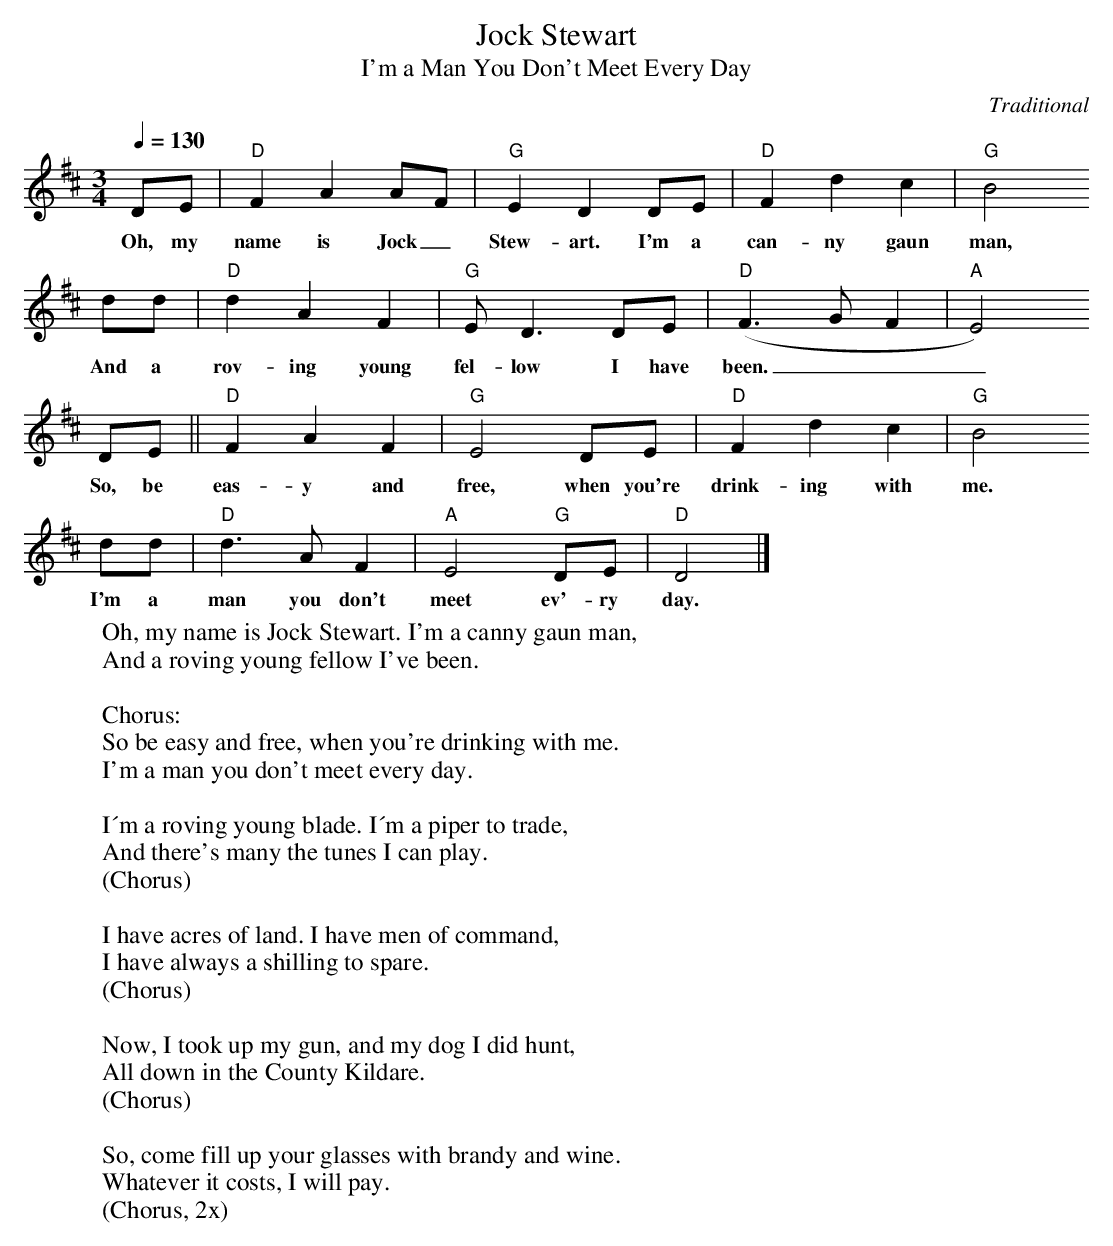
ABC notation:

X:1
T:Jock Stewart
T:I'm a Man You Don't Meet Every Day
C:Traditional
Q:1/4=130
M:3/4
L:1/8
K:D
  D-E|"D"F2 A2 A-F|"G"E2 D2 DE|"D"F2 d2 c2|"G"B4
w:Oh, my name is Jock_ Stew-art. I'm a can-ny gaun man,
  dd|"D"d2 A2 F2|"G"E D3 DE|"D"(F3 G F2|"A"E4)
w:And a rov-ing young fel-low I have been.___
  DE||"D"F2 A2 F2|"G"E4 DE|"D"F2 d2 c2|"G"B4
w:So, be eas-y and free, when you're drink-ing with me.
  dd|"D"d3 A F2|"A"E4 "G"DE|"D"D4|]
w:I'm a man you don't meet ev'-ry day.
W:Oh, my name is Jock Stewart. I'm a canny gaun man,
W:And a roving young fellow I've been.
W:
W:Chorus:
W:So be easy and free, when you're drinking with me.
W:I'm a man you don't meet every day.
W:
W:I´m a roving young blade. I´m a piper to trade,
W:And there's many the tunes I can play.
W:(Chorus)
W:
W:I have acres of land. I have men of command,
W:I have always a shilling to spare.
W:(Chorus)
W:
W:Now, I took up my gun, and my dog I did hunt,
W:All down in the County Kildare.
W:(Chorus)
W:
W:So, come fill up your glasses with brandy and wine.
W:Whatever it costs, I will pay.
W:(Chorus, 2x)
